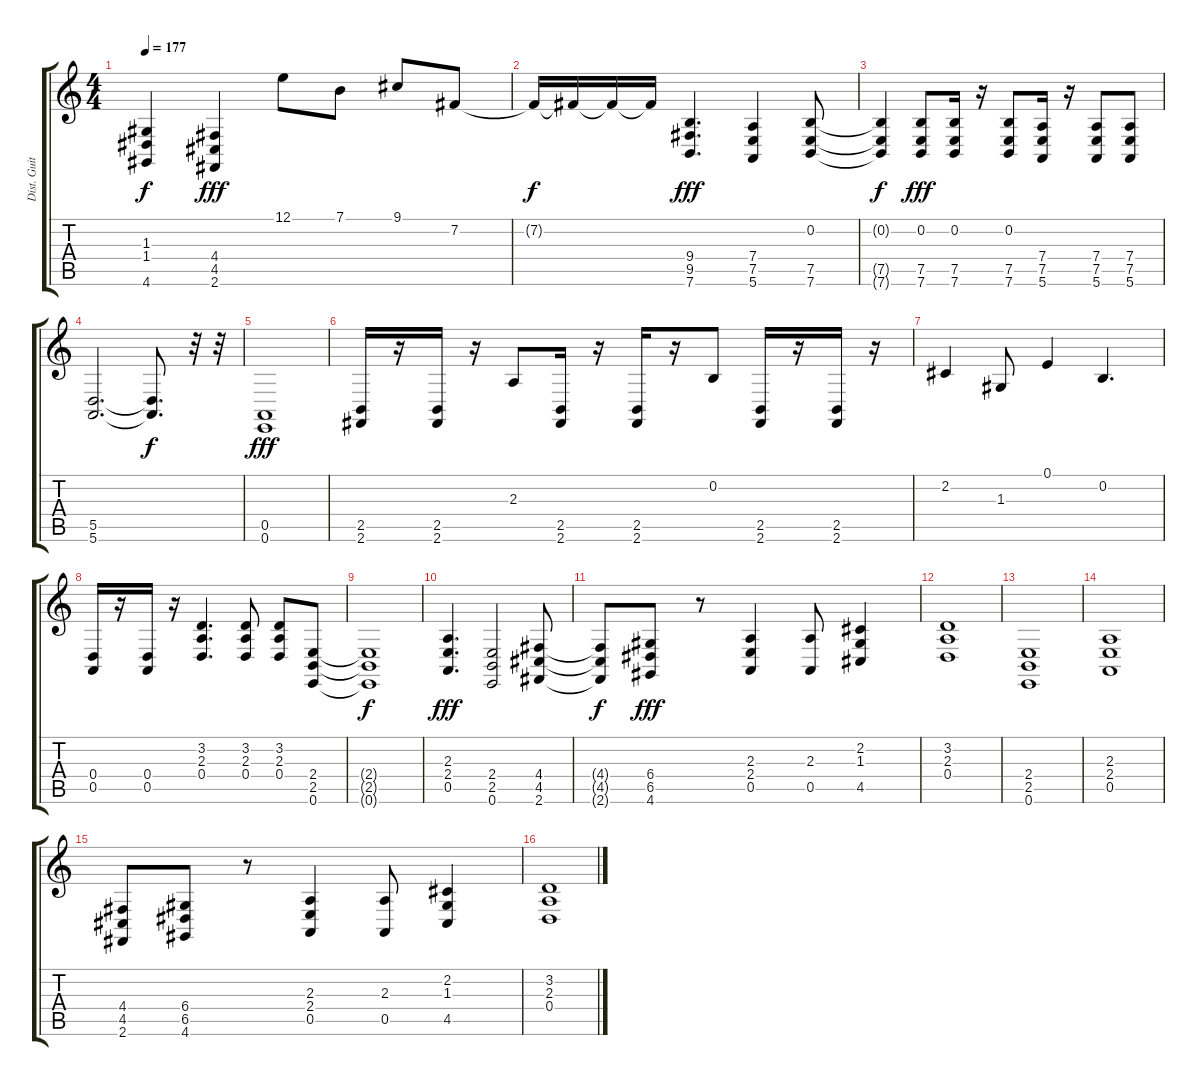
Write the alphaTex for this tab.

\track ("Dist. Guitar 5" "Dist. Guit") {instrument stringensemble1}
\staff {score tabs}
\tuning (E4 B3 G3 D3 A2 E2) {hide}
\ts (4 4)
\tempo 177
\clef g2
\ks c
(1.3{t} 1.4{t} 4.6{t}).4{dy f} (4.4 4.5 2.6).4{dy fff} 12.1.8 7.1.8 9.1.8 7.2.8 |
7.2{t}.16{dy f} 7.2{t}.16 7.2{t}.16 7.2{t}.16 (9.4 9.5 7.6).4{d dy fff} (7.4 7.5 5.6).4 (0.2 7.5 7.6).8 |
(0.2{t} 7.5{t} 7.6{t}).4{dy f} (0.2 7.5 7.6).8{dy fff} (0.2 7.5 7.6).16 r.16 (0.2 7.5 7.6).8 (7.4 7.5 5.6).16 r.16 (7.4 7.5 5.6).8 (7.4 7.5 5.6).8 |
(5.5 5.6).2{d} (5.5{t} 5.6{t}).8{d dy f} r.32 r.32 |
(0.5 0.6).1{dy fff} |
(2.5 2.6).16 r.16 (2.5 2.6).16 r.16 2.3.8 (2.5 2.6).16 r.16 (2.5 2.6).16 r.16 0.2.8 (2.5 2.6).16 r.16 (2.5 2.6).16 r.16 |
2.2.4 1.3.8 0.1.4 0.2.4{d} |
(0.4 0.5).16 r.16 (0.4 0.5).16 r.16 (3.2 2.3 0.4).4{d} (3.2 2.3 0.4).8 (3.2 2.3 0.4).8 (2.4 2.5 0.6).8 |
(2.4{t} 2.5{t} 0.6{t}).1{dy f} |
(2.3 2.4 0.5).4{d dy fff} (2.4 2.5 0.6).2 (4.4 4.5 2.6).8 |
(4.4{t} 4.5{t} 2.6{t}).8{dy f} (6.4 6.5 4.6).8{dy fff} r.8 (2.3 2.4 0.5).4 (2.3 0.5).8 (2.2 1.3 4.5).4 |
(3.2 2.3 0.4).1 |
(2.4 2.5 0.6).1 |
(2.3 2.4 0.5).1 |
(4.4 4.5 2.6).8 (6.4 6.5 4.6).8 r.8 (2.3 2.4 0.5).4 (2.3 0.5).8 (2.2 1.3 4.5).4 |
(3.2 2.3 0.4).1
